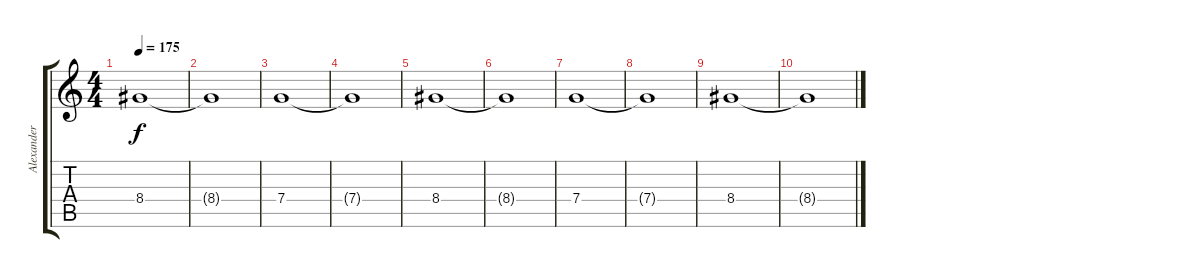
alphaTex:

\track ("Alexander Dietz " "Alexander ") {instrument distortionguitar}
\staff {score tabs}
\tuning (D4 A3 F3 C3 G2 C2) {hide}
\ts (4 4)
\tempo 175
\clef g2
\ks c
8.4.1{dy f volume 8} |
8.4{t}.1{volume 7} |
7.4.1{volume 6} |
7.4{t}.1{volume 5} |
8.4.1{volume 4} |
8.4{t}.1{volume 3} |
7.4.1{volume 2} |
7.4{t}.1 |
8.4.1{volume 1} |
8.4{t}.1
